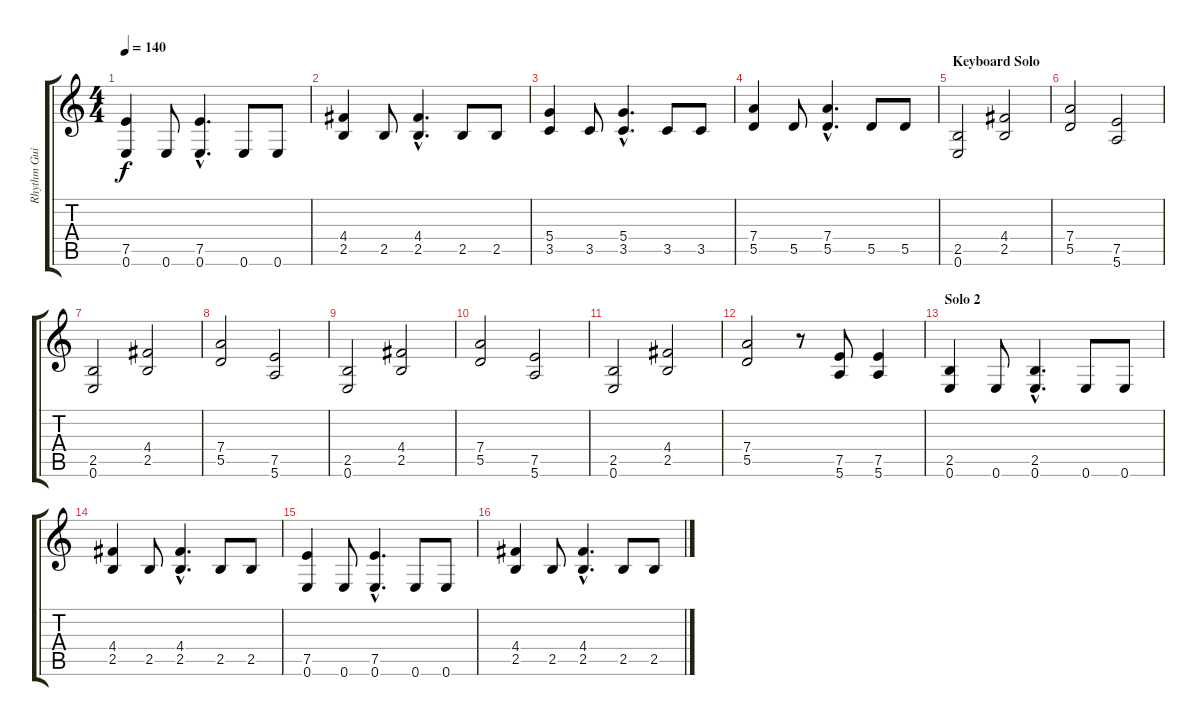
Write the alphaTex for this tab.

\track ("Rhythm Guitar 2" "Rhythm Gui") {instrument distortionguitar}
\staff {score tabs}
\tuning (E4 B3 G3 D3 A2 E2) {hide}
\ts (4 4)
\tempo 140
\clef g2
\ks c
(7.5 0.6).4{dy f} 0.6.8 (7.5{hac} 0.6{hac}).4{d} 0.6.8 0.6.8 |
(4.4 2.5).4 2.5.8 (4.4{hac} 2.5{hac}).4{d} 2.5.8 2.5.8 |
(5.4 3.5).4 3.5.8 (5.4{hac} 3.5{hac}).4{d} 3.5.8 3.5.8 |
(7.4 5.5).4 5.5.8 (7.4{hac} 5.5{hac}).4{d} 5.5.8 5.5.8 |
\section ("" "Keyboard Solo")
(2.5 0.6).2 (4.4 2.5).2 |
(7.4 5.5).2 (7.5 5.6).2 |
(2.5 0.6).2 (4.4 2.5).2 |
(7.4 5.5).2 (7.5 5.6).2 |
(2.5 0.6).2 (4.4 2.5).2 |
(7.4 5.5).2 (7.5 5.6).2 |
(2.5 0.6).2 (4.4 2.5).2 |
(7.4 5.5).2 r.8 (7.5 5.6).8 (7.5 5.6).4 |
\section ("" "Solo 2")
(2.5 0.6).4 0.6.8 (2.5{hac} 0.6{hac}).4{d} 0.6.8 0.6.8 |
(4.4 2.5).4 2.5.8 (4.4{hac} 2.5{hac}).4{d} 2.5.8 2.5.8 |
(7.5 0.6).4 0.6.8 (7.5{hac} 0.6{hac}).4{d} 0.6.8 0.6.8 |
(4.4 2.5).4 2.5.8 (4.4{hac} 2.5{hac}).4{d} 2.5.8 2.5.8
